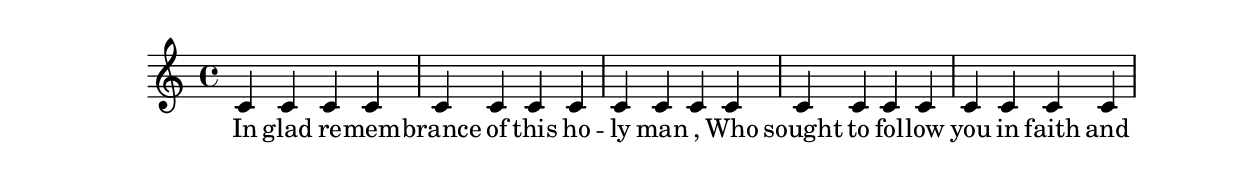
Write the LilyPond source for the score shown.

\version "2.22.0"

gender = "male"

man = #(cond ((equal? gender "male") #{ \lyricmode { man } #})
             ;((equal? gender "female")  #{ \lyricmode{ error } #})
             ((equal? gender "plural") #{ \lyricmode { men } #})
             (else  #{ \lyricmode { \override Lyrics.LyricText.font-shape = #'italic man/men \revert Lyrics.LyricText.font-shape } #}))


music = { c' c' c' c' c' c' c' c' c' c'
}

verseI = \lyricmode {
    In glad re -- mem -- brance of this ho -- ly \man,
    Who sought to fol -- low you in faith and love.
}

\new Staff
<<
    \new Voice = "mel" { \music \music }
    \new Lyrics \lyricsto "mel" { \verseI }
>>
